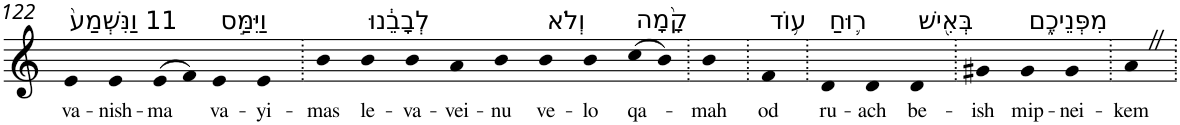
**kern	**text
*part1	*part1
*staff1	*staff1
*I"Piano	*
*I'Pno	*
!!LO:PB:g=z
*clefG2	*
*k[]	*
=122	=122
!LO:TX:a:t=11 וַנִּשְׁמַע֙	!
!	!LO:LY:b
4e	va-
!	!LO:LY:b
4e	-nish-
!	!LO:LY:b
(>8e	-ma
8f)	.
!LO:TX:a:t=וַיִּמַּ֣ס	!
!	!LO:LY:b
4e	va-
!	!LO:LY:b
4e	-yi-
=123.	=123.
!	!LO:LY:b
4b	-mas
!LO:TX:a:t=לְבָבֵ֔נוּ	!
!	!LO:LY:b
4b	le-
!	!LO:LY:b
4b	-va-
!	!LO:LY:b
4a	-vei-
!	!LO:LY:b
4b	-nu
!LO:TX:a:t=וְלֹא	!
!	!LO:LY:b
4b	ve-
!	!LO:LY:b
4b	-lo
!LO:TX:a:t=קָ֨מָה	!
!	!LO:LY:b
(>8cc	qa-
8b)	.
=124.	=124.
!	!LO:LY:b
4b	-mah
=125.	=125.
!LO:TX:a:t=ע֥וֹד	!
!	!LO:LY:b
4f	od
=126.	=126.
!LO:TX:a:t=ר֛וּחַ	!
!	!LO:LY:b
4d	ru-
!	!LO:LY:b
4d	-ach
!LO:TX:a:t=בְּאִ֖ישׁ	!
!	!LO:LY:b
4d	be-
=127.	=127.
!	!LO:LY:b
4g#X	-ish
!LO:TX:a:t=מִפְּנֵיכֶ֑ם	!
!	!LO:LY:b
4g#	mip-
!	!LO:LY:b
4g#	-nei-
=128.	=128.
!	!LO:LY:b
4aZ	-kem
=.	=.
*-	*-
